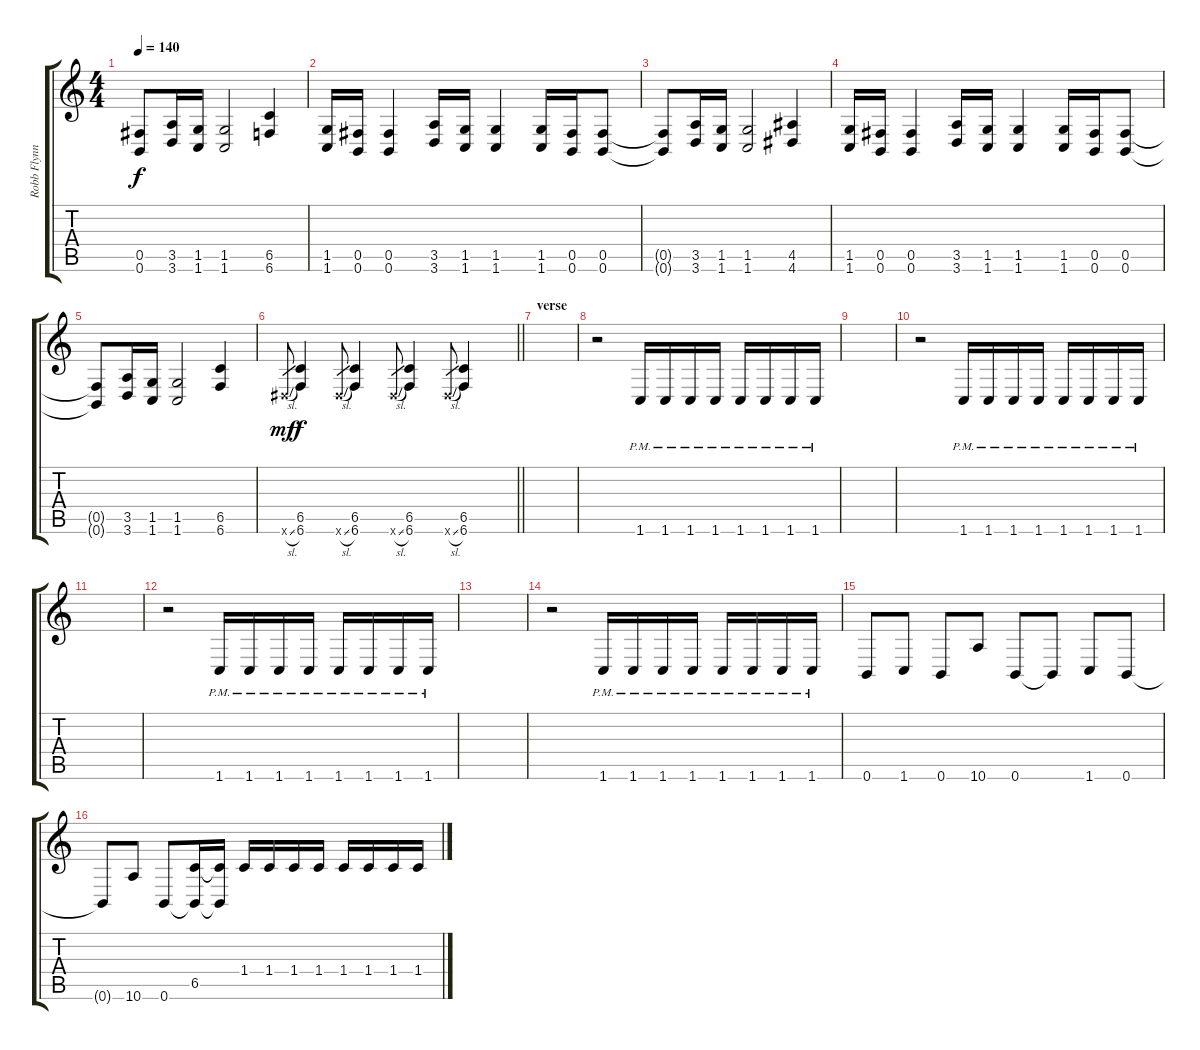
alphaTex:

\track ("Robb Flynn" "Robb Flynn") {solo instrument distortionguitar}
\staff {score tabs}
\tuning (Db4 Ab3 E3 B2 Gb2 B1) {hide}
\ts (4 4)
\tempo 140
\clef g2
\ks c
(0.5{t} 0.6{t}).8{dy f} (3.5 3.6).16 (1.5 1.6).16 (1.5 1.6).2 (6.5 6.6).4 |
(1.5 1.6).16 (0.5 0.6).16 (0.5 0.6).4 (3.5 3.6).16 (1.5 1.6).16 (1.5 1.6).4 (1.5 1.6).16 (0.5 0.6).16 (0.5 0.6).8 |
(0.5{t} 0.6{t}).8 (3.5 3.6).16 (1.5 1.6).16 (1.5 1.6).2 (4.5 4.6).4 |
(1.5 1.6).16 (0.5 0.6).16 (0.5 0.6).4 (3.5 3.6).16 (1.5 1.6).16 (1.5 1.6).4 (1.5 1.6).16 (0.5 0.6).16 (0.5 0.6).8 |
(0.5{t} 0.6{t}).8 (3.5 3.6).16 (1.5 1.6).16 (1.5 1.6).2 (6.5 6.6).4 |
\barLineRight lightlight
4.6{sl x}.8{gr dy mf} (6.5 6.6).4{dy f} 4.6{sl x}.8{gr} (6.5 6.6).4 4.6{sl x}.8{gr} (6.5 6.6).4 4.6{sl x}.8{gr} (6.5 6.6).4 |
\section ("" "verse")
|
r.2 1.6{pm}.16 1.6{pm}.16 1.6{pm}.16 1.6{pm}.16 1.6{pm}.16 1.6{pm}.16 1.6{pm}.16 1.6{pm}.16 |
|
r.2 1.6{pm}.16 1.6{pm}.16 1.6{pm}.16 1.6{pm}.16 1.6{pm}.16 1.6{pm}.16 1.6{pm}.16 1.6{pm}.16 |
|
r.2 1.6{pm}.16 1.6{pm}.16 1.6{pm}.16 1.6{pm}.16 1.6{pm}.16 1.6{pm}.16 1.6{pm}.16 1.6{pm}.16 |
|
r.2 1.6{pm}.16 1.6{pm}.16 1.6{pm}.16 1.6{pm}.16 1.6{pm}.16 1.6{pm}.16 1.6{pm}.16 1.6{pm}.16 |
0.6.8 1.6.8 0.6.8 10.6.8 0.6.8 0.6{t}.8 1.6.8 0.6.8 |
0.6{t}.8 10.6.8 0.6.8 (6.5 0.6{t}).16 (6.5{t} 0.6{t}).16 1.4.16 1.4.16 1.4.16 1.4.16 1.4.16 1.4.16 1.4.16 1.4.16
